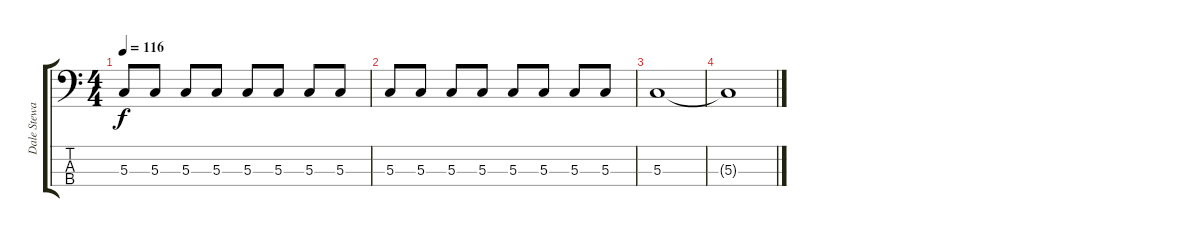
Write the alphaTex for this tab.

\track ("Dale Stewart (Bass)" "Dale Stewa") {instrument electricbassfinger}
\staff {score tabs}
\tuning (F2 C2 G1 C1) {hide}
\ts (4 4)
\tempo 116
\clef f4
\ks c
5.3.8{dy f} 5.3.8 5.3.8 5.3.8 5.3.8 5.3.8 5.3.8 5.3.8 |
5.3.8 5.3.8 5.3.8 5.3.8 5.3.8 5.3.8 5.3.8 5.3.8 |
5.3.1 |
5.3{t}.1
